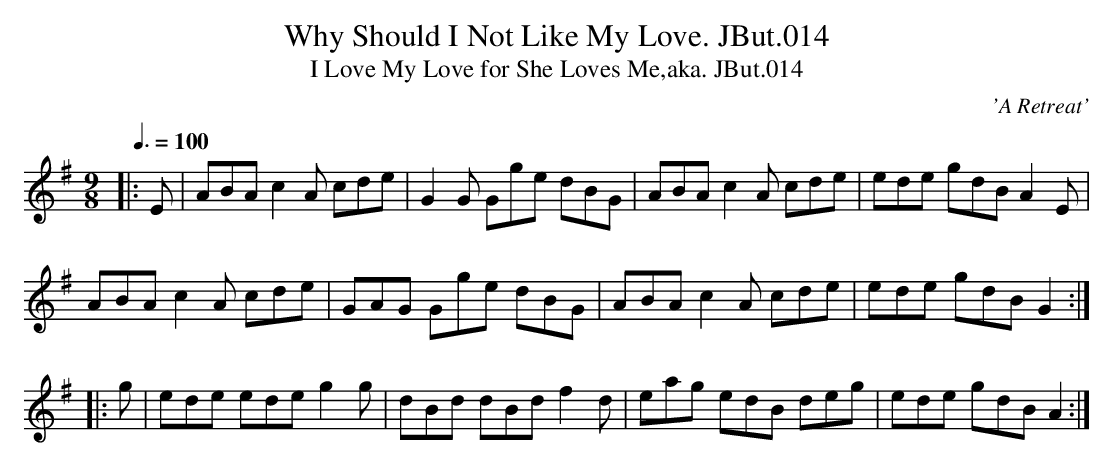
X:1
T:Why Should I Not Like My Love. JBut.014
T:I Love My Love for She Loves Me,aka. JBut.014
C:'A Retreat'
M:9/8
L:1/8
Q:3/8=100
K:G
|:E|ABAc2A cde|G2G Gge dBG|ABAc2A cde|ede gdBA2E|
ABAc2A cde|GAG Gge dBG|ABAc2A cde|ede gdBG2:|
|:g |ede edeg2g|dBd dBdf2d|eag edB deg | ede gdBA2:|
